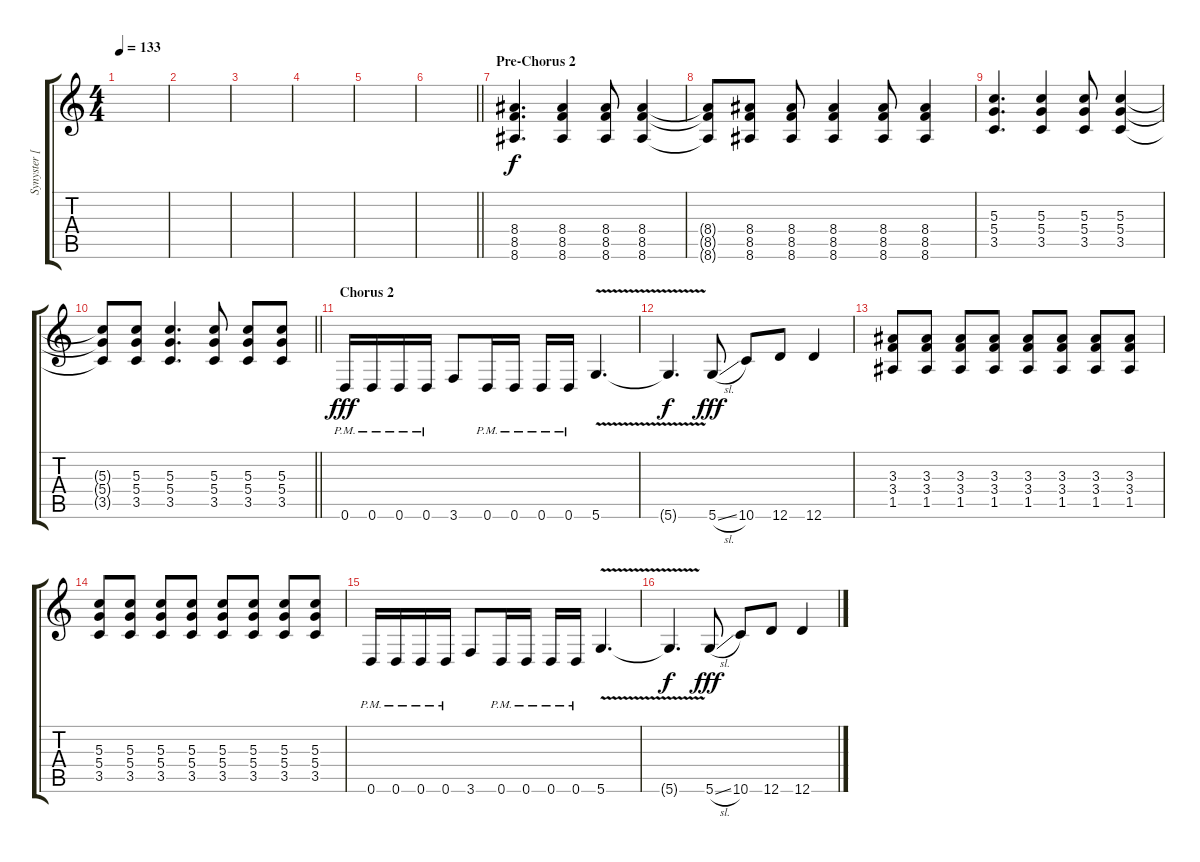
\track ("Synyster [Overdubbed Guitar]" "Synyster [") {instrument distortionguitar}
\staff {score tabs}
\tuning (E4 B3 G3 D3 A2 D2) {hide}
\ts (4 4)
\tempo 133
\clef g2
\ks c
|
|
|
|
|
\barLineRight lightlight
|
\section ("" "Pre-Chorus 2")
(8.4 8.5 8.6).4{d} (8.4 8.5 8.6).4 (8.4 8.5 8.6).8 (8.4 8.5 8.6).4 |
(8.4{t} 8.5{t} 8.6{t}).8 (8.4 8.5 8.6).8 (8.4 8.5 8.6).8 (8.4 8.5 8.6).4 (8.4 8.5 8.6).8 (8.4 8.5 8.6).4 |
(5.3 5.4 3.5).4{d} (5.3 5.4 3.5).4 (5.3 5.4 3.5).8 (5.3 5.4 3.5).4 |
\barLineRight lightlight
(5.3{t} 5.4{t} 3.5{t}).8 (5.3 5.4 3.5).8 (5.3 5.4 3.5).4{d} (5.3 5.4 3.5).8 (5.3 5.4 3.5).8 (5.3 5.4 3.5).8 |
\section ("" "Chorus 2")
0.6{pm}.16{dy fff balance 2} 0.6{pm}.16 0.6{pm}.16 0.6{pm}.16 3.6.8 0.6{pm}.16 0.6{pm}.16 0.6{pm}.16 0.6{pm}.16 5.6{v}.4{d} |
5.6{t}.4{d dy f} 5.6{sl}.8{dy fff} 10.6.8 12.6.8 12.6.4 |
(3.3 3.4 1.5).8{balance 8} (3.3 3.4 1.5).8 (3.3 3.4 1.5).8 (3.3 3.4 1.5).8 (3.3 3.4 1.5).8 (3.3 3.4 1.5).8 (3.3 3.4 1.5).8 (3.3 3.4 1.5).8 |
(5.3 5.4 3.5).8 (5.3 5.4 3.5).8 (5.3 5.4 3.5).8 (5.3 5.4 3.5).8 (5.3 5.4 3.5).8 (5.3 5.4 3.5).8 (5.3 5.4 3.5).8 (5.3 5.4 3.5).8 |
0.6{pm}.16{balance 0} 0.6{pm}.16 0.6{pm}.16 0.6{pm}.16 3.6.8 0.6{pm}.16 0.6{pm}.16 0.6{pm}.16 0.6{pm}.16 5.6{v}.4{d} |
5.6{t}.4{d dy f} 5.6{sl}.8{dy fff} 10.6.8 12.6.8 12.6.4
